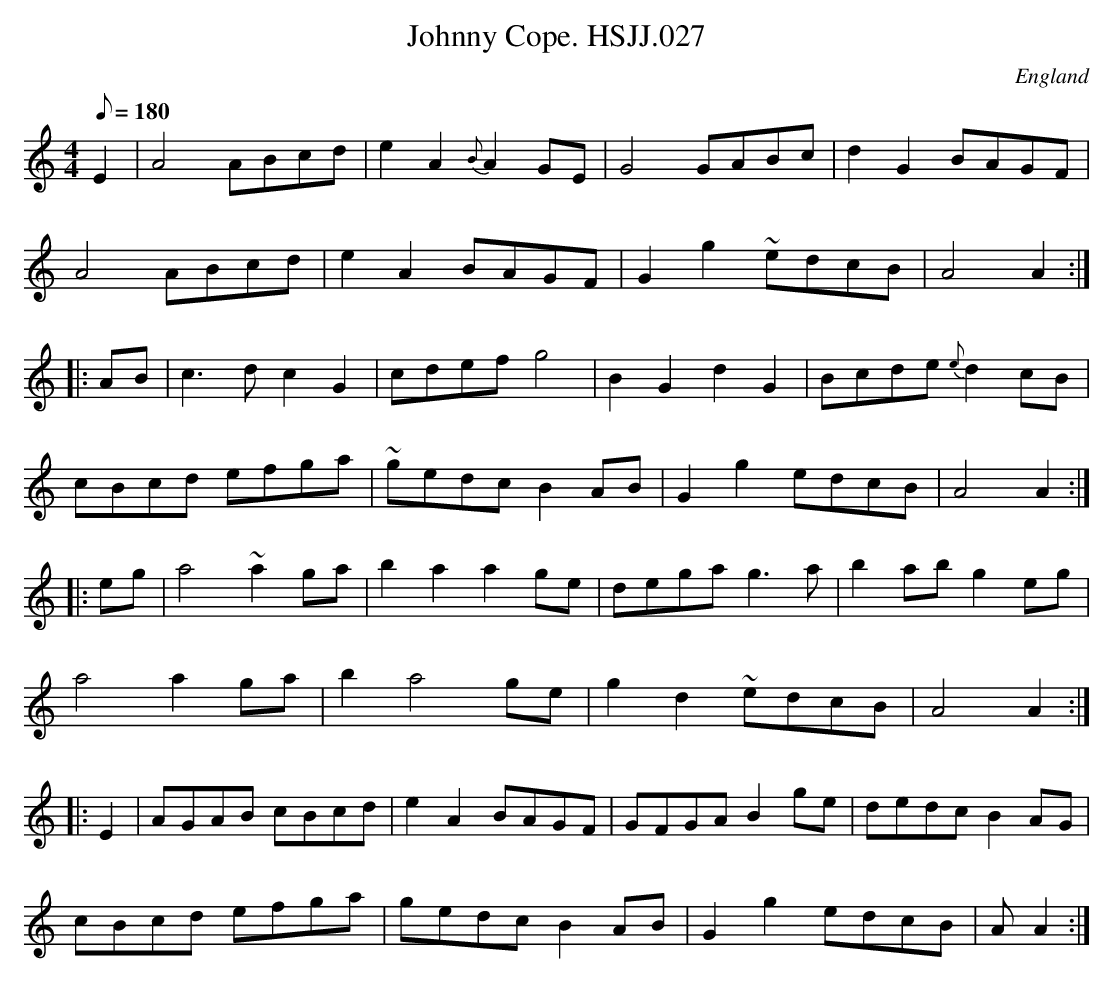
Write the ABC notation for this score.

X:1
T:Johnny Cope. HSJJ.027
M:4/4
L:1/8
Q:180
O:England
K:C
E2|A4ABcd|e2A2{B}A2GE|G4GABc|d2G2BAGF|!A4ABcd|e2A2BAGF|G2g2~edcB|A4A2:|!
|:AB|c3dc2G2|cdefg4|B2G2d2G2|Bcde {e}d2cB|!cBcd efga|~gedcB2AB|G2g2edcB|
A4A2:|!
|:eg|a4~a2g-a|b2a2a2ge|degag3a|b2abg2eg|!a4a2ga|b2a4ge|g2d2~edcB|A4A2:|!
|:E2|AGAB cBcd|e2A2BAGF|GFGAB2ge|dedcB2AG|!cBcd efga|gedcB2AB|G2g2edcB|A
4A2:|]
